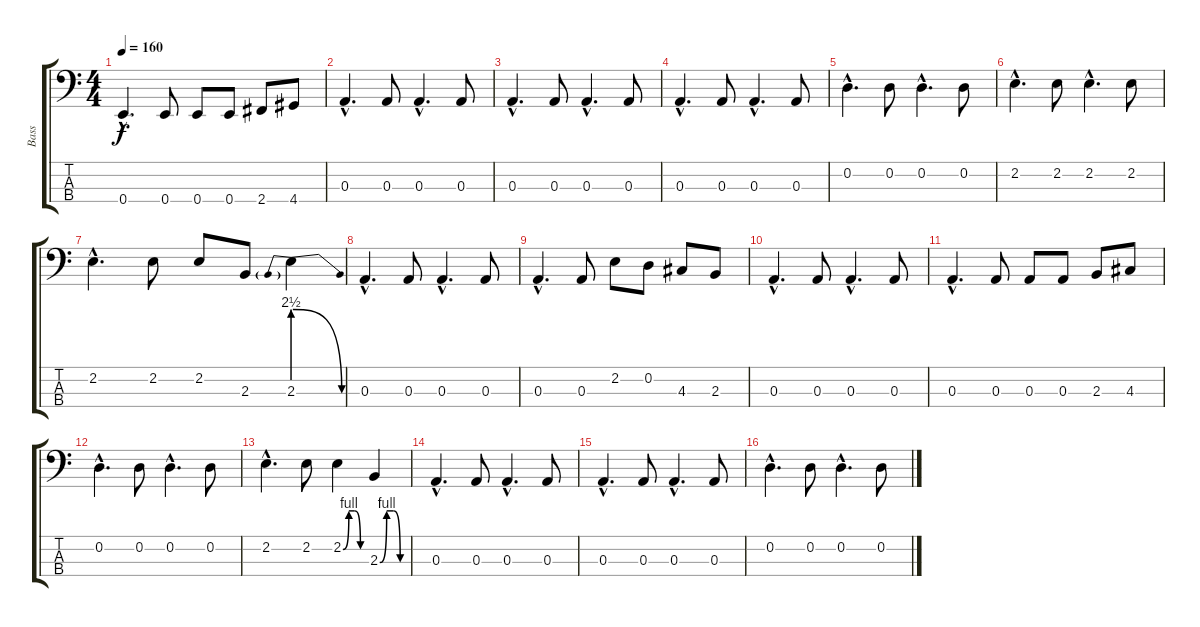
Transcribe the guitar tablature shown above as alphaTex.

\track ("Bass" "Bass") {instrument electricbasspick}
\staff {score tabs}
\tuning (G2 D2 A1 E1) {hide}
\ts (4 4)
\tempo 160
\clef f4
\ks c
0.4{hac}.4{d dy f} 0.4.8 0.4.8 0.4.8 2.4.8 4.4.8 |
0.3{hac}.4{d} 0.3.8 0.3{hac}.4{d} 0.3.8 |
0.3{hac}.4{d} 0.3.8 0.3{hac}.4{d} 0.3.8 |
0.3{hac}.4{d} 0.3.8 0.3{hac}.4{d} 0.3.8 |
0.2{hac}.4{d} 0.2.8 0.2{hac}.4{d} 0.2.8 |
2.2{hac}.4{d} 2.2.8 2.2{hac}.4{d} 2.2.8 |
2.2{hac}.4{d} 2.2.8 2.2.8 2.3.8 2.3{be (prebendrelease 0 10 60 0)}.4 |
0.3{hac}.4{d} 0.3.8 0.3{hac}.4{d} 0.3.8 |
0.3{hac}.4{d} 0.3.8 2.2.8 0.2.8 4.3.8 2.3.8 |
0.3{hac}.4{d} 0.3.8 0.3{hac}.4{d} 0.3.8 |
0.3{hac}.4{d} 0.3.8 0.3.8 0.3.8 2.3.8 4.3.8 |
0.2{hac}.4{d} 0.2.8 0.2{hac}.4{d} 0.2.8 |
2.2{hac}.4{d} 2.2.8 2.2{be (custom 0 0 15 4 30 4 45 0 60 0)}.4 2.3{be (custom 0 0 15 4 30 4 45 0 60 0)}.4 |
0.3{hac}.4{d} 0.3.8 0.3{hac}.4{d} 0.3.8 |
0.3{hac}.4{d} 0.3.8 0.3{hac}.4{d} 0.3.8 |
0.2{hac}.4{d} 0.2.8 0.2{hac}.4{d} 0.2.8
